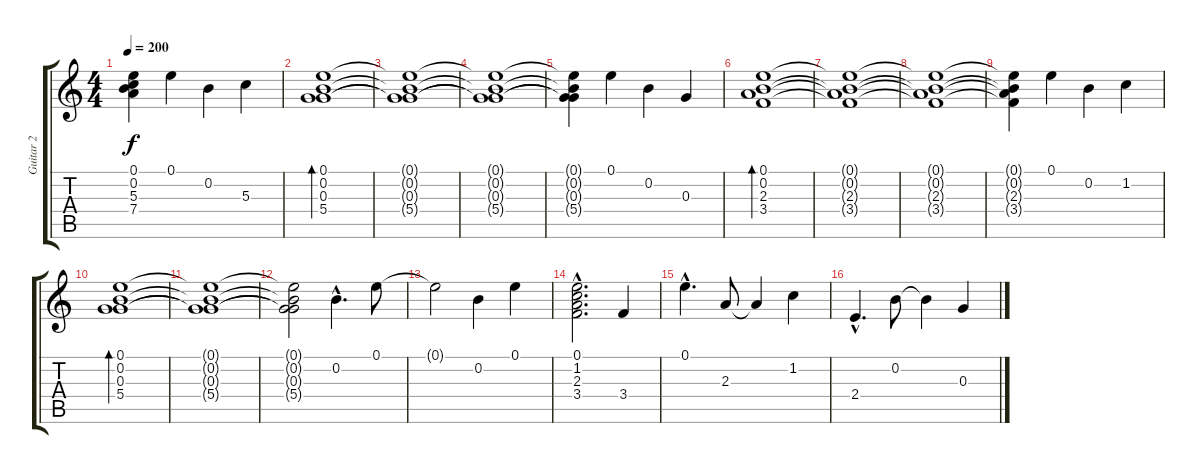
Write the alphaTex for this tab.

\track ("Guitar 2" "Guitar 2") {instrument overdrivenguitar}
\staff {score tabs}
\tuning (E4 B3 G3 D3 A2 E2) {hide}
\ts (4 4)
\tempo 200
\clef g2
\ks c
(0.1{t} 0.2{t} 5.3{t} 7.4{t}).4{dy f} 0.1.4 0.2.4 5.3.4 |
(0.1 0.2 0.3 5.4).1{bd 480} |
(0.1{t} 0.2{t} 0.3{t} 5.4{t}).1 |
(0.1{t} 0.2{t} 0.3{t} 5.4{t}).1 |
(0.1{t} 0.2{t} 0.3{t} 5.4{t}).4 0.1.4 0.2.4 0.3.4 |
(0.1 0.2 2.3 3.4).1{bd 480} |
(0.1{t} 0.2{t} 2.3{t} 3.4{t}).1 |
(0.1{t} 0.2{t} 2.3{t} 3.4{t}).1 |
(0.1{t} 0.2{t} 2.3{t} 3.4{t}).4 0.1.4 0.2.4 1.2.4 |
(0.1 0.2 0.3 5.4).1{bd 480} |
(0.1{t} 0.2{t} 0.3{t} 5.4{t}).1 |
(0.1{t} 0.2{t} 0.3{t} 5.4{t}).2 0.2{hac}.4{d} 0.1.8 |
0.1{t}.2 0.2.4 0.1.4 |
(0.1{hac} 1.2{hac} 2.3{hac} 3.4{hac}).2{d} 3.4.4 |
0.1{hac}.4{d} 2.3.8 2.3{t}.4 1.2.4 |
2.4{hac}.4{d} 0.2.8 0.2{t}.4 0.3.4
